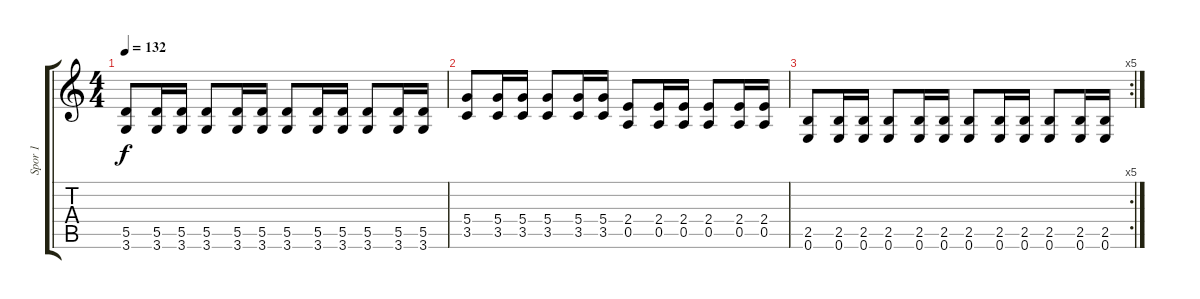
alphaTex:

\track ("Spor 1" "Spor 1") {instrument distortionguitar}
\staff {score tabs}
\tuning (E4 B3 G3 D3 A2 E2) {hide}
\ts (4 4)
\tempo 132
\clef g2
\ks c
(5.5 3.6).8{dy f} (5.5 3.6).16 (5.5 3.6).16 (5.5 3.6).8 (5.5 3.6).16 (5.5 3.6).16 (5.5 3.6).8 (5.5 3.6).16 (5.5 3.6).16 (5.5 3.6).8 (5.5 3.6).16 (5.5 3.6).16 |
(5.4 3.5).8 (5.4 3.5).16 (5.4 3.5).16 (5.4 3.5).8 (5.4 3.5).16 (5.4 3.5).16 (2.4 0.5).8 (2.4 0.5).16 (2.4 0.5).16 (2.4 0.5).8 (2.4 0.5).16 (2.4 0.5).16 |
\rc 5
(2.5 0.6).8 (2.5 0.6).16 (2.5 0.6).16 (2.5 0.6).8 (2.5 0.6).16 (2.5 0.6).16 (2.5 0.6).8 (2.5 0.6).16 (2.5 0.6).16 (2.5 0.6).8 (2.5 0.6).16 (2.5 0.6).16
